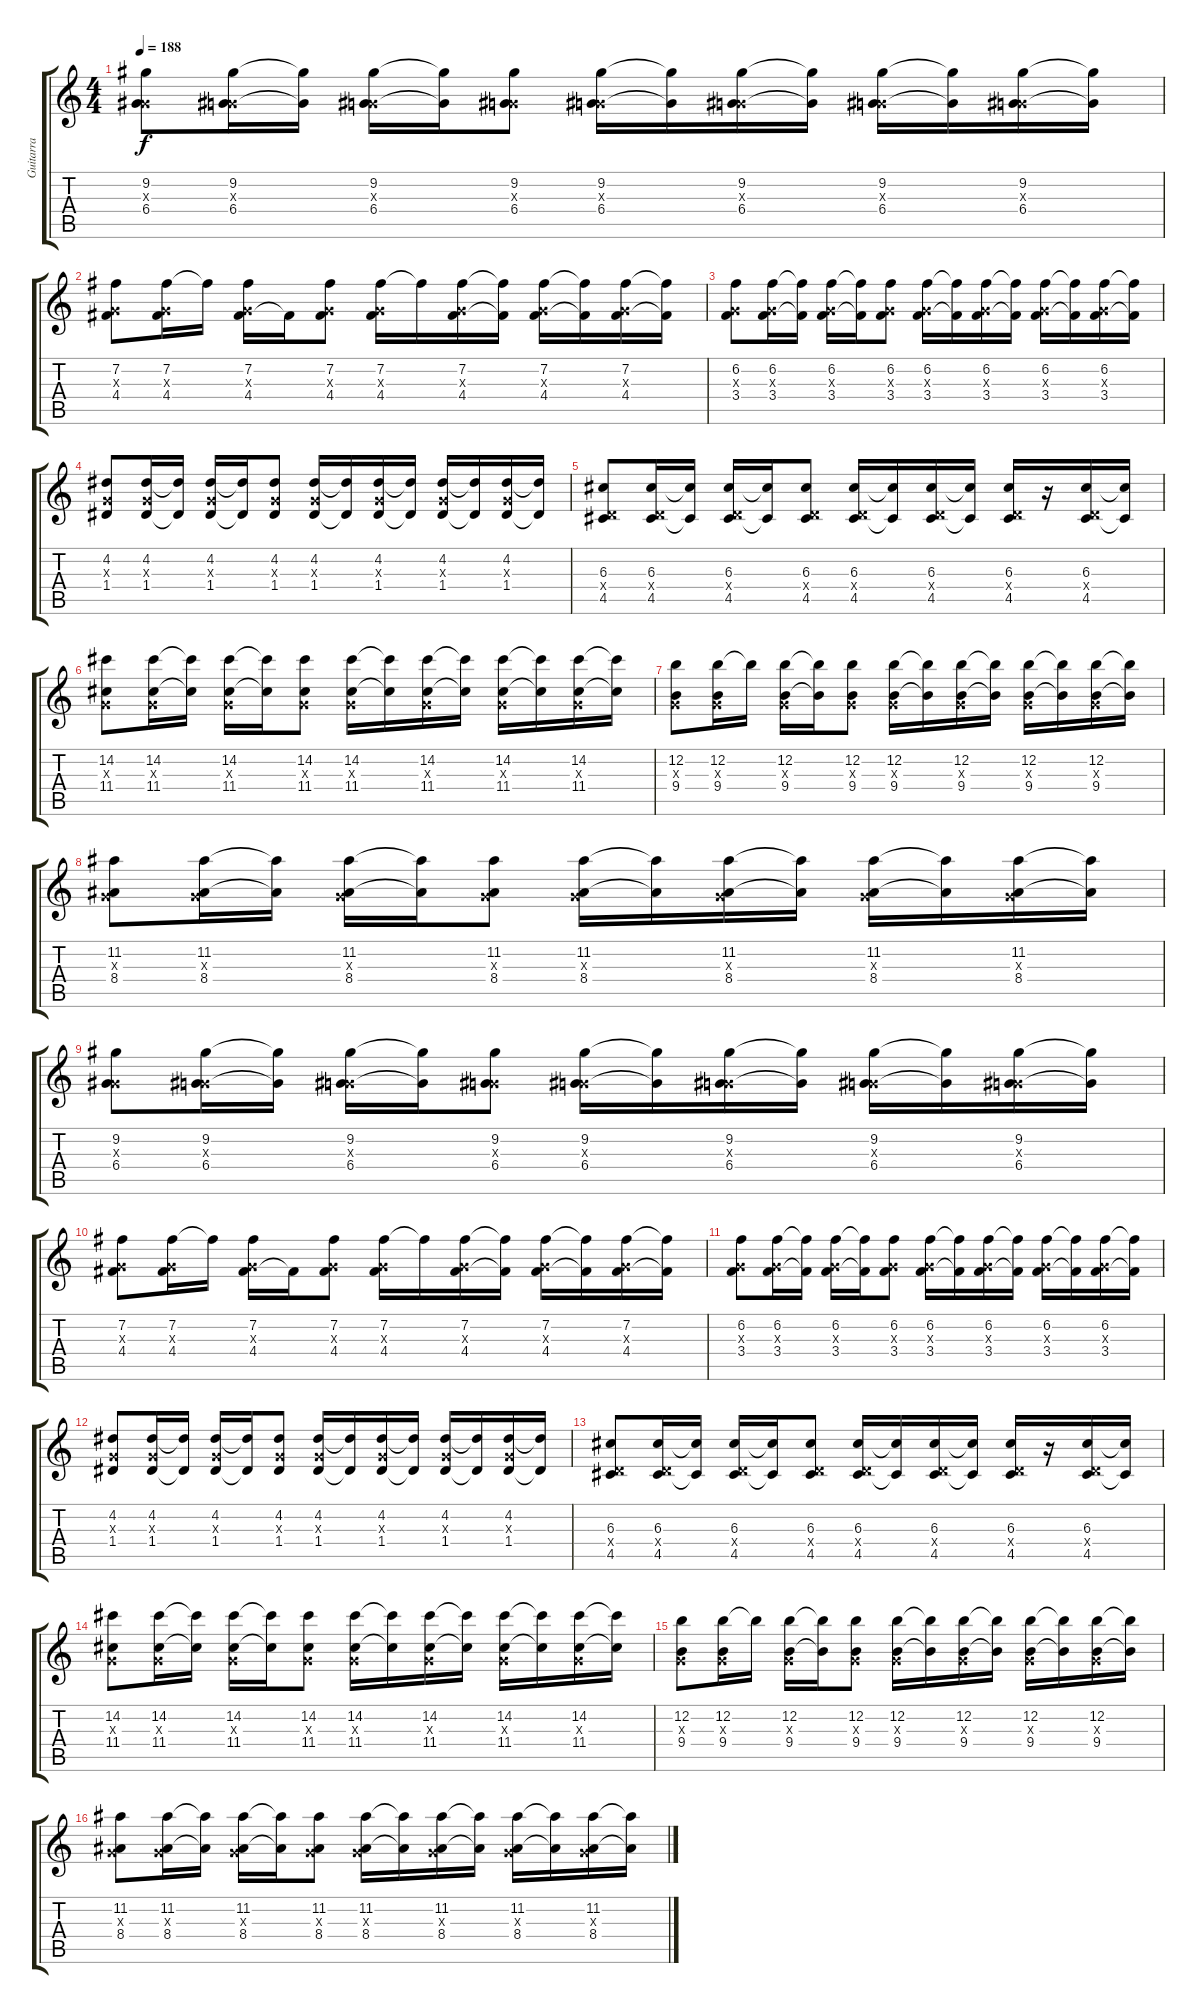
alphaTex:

\track ("Guitarra" "Guitarra") {instrument distortionguitar}
\staff {score tabs}
\tuning (E4 B3 G3 D3 A2 E2) {hide}
\ts (4 4)
\tempo 188
\clef g2
\ks c
(9.2 0.3{x} 6.4).8{dy f} (9.2 0.3{x} 6.4).16 (9.2{t} 6.4{t}).16 (9.2 0.3{x} 6.4).16 (9.2{t} 6.4{t}).16 (9.2 0.3{x} 6.4).8 (9.2 0.3{x} 6.4).16 (9.2{t} 6.4{t}).16 (9.2 0.3{x} 6.4).16 (9.2{t} 6.4{t}).16 (9.2 0.3{x} 6.4).16 (9.2{t} 6.4{t}).16 (9.2 0.3{x} 6.4).16 (9.2{t} 6.4{t}).16 |
(7.2 0.3{x} 4.4).8 (7.2 0.3{x} 4.4).16 7.2{t}.16 (7.2 0.3{x} 4.4).16 4.4{t}.16 (7.2 0.3{x} 4.4).8 (7.2 0.3{x} 4.4).16 7.2{t}.16 (7.2 0.3{x} 4.4).16 (7.2{t} 4.4{t}).16 (7.2 0.3{x} 4.4).16 (7.2{t} 4.4{t}).16 (7.2 0.3{x} 4.4).16 (7.2{t} 4.4{t}).16 |
(6.2 0.3{x} 3.4).8 (6.2 0.3{x} 3.4).16 (6.2{t} 3.4{t}).16 (6.2 0.3{x} 3.4).16 (6.2{t} 3.4{t}).16 (6.2 0.3{x} 3.4).8 (6.2 0.3{x} 3.4).16 (6.2{t} 3.4{t}).16 (6.2 0.3{x} 3.4).16 (6.2{t} 3.4{t}).16 (6.2 0.3{x} 3.4).16 (6.2{t} 3.4{t}).16 (6.2 0.3{x} 3.4).16 (6.2{t} 3.4{t}).16 |
(4.2 0.3{x} 1.4).8 (4.2 0.3{x} 1.4).16 (4.2{t} 1.4{t}).16 (4.2 0.3{x} 1.4).16 (4.2{t} 1.4{t}).16 (4.2 0.3{x} 1.4).8 (4.2 0.3{x} 1.4).16 (4.2{t} 1.4{t}).16 (4.2 0.3{x} 1.4).16 (4.2{t} 1.4{t}).16 (4.2 0.3{x} 1.4).16 (4.2{t} 1.4{t}).16 (4.2 0.3{x} 1.4).16 (4.2{t} 1.4{t}).16 |
(6.3 0.4{x} 4.5).8 (6.3 0.4{x} 4.5).16 (6.3{t} 4.5{t}).16 (6.3 0.4{x} 4.5).16 (6.3{t} 4.5{t}).16 (6.3 0.4{x} 4.5).8 (6.3 0.4{x} 4.5).16 (6.3{t} 4.5{t}).16 (6.3 0.4{x} 4.5).16 (6.3{t} 4.5{t}).16 (6.3 0.4{x} 4.5).16 r.16 (6.3 0.4{x} 4.5).16 (6.3{t} 4.5{t}).16 |
(14.2 0.3{x} 11.4).8 (14.2 0.3{x} 11.4).16 (14.2{t} 11.4{t}).16 (14.2 0.3{x} 11.4).16 (14.2{t} 11.4{t}).16 (14.2 0.3{x} 11.4).8 (14.2 0.3{x} 11.4).16 (14.2{t} 11.4{t}).16 (14.2 0.3{x} 11.4).16 (14.2{t} 11.4{t}).16 (14.2 0.3{x} 11.4).16 (14.2{t} 11.4{t}).16 (14.2 0.3{x} 11.4).16 (14.2{t} 11.4{t}).16 |
(12.2 0.3{x} 9.4).8 (12.2 0.3{x} 9.4).16 12.2{t}.16 (12.2 0.3{x} 9.4).16 (12.2{t} 9.4{t}).16 (12.2 0.3{x} 9.4).8 (12.2 0.3{x} 9.4).16 (12.2{t} 9.4{t}).16 (12.2 0.3{x} 9.4).16 (12.2{t} 9.4{t}).16 (12.2 0.3{x} 9.4).16 (12.2{t} 9.4{t}).16 (12.2 0.3{x} 9.4).16 (12.2{t} 9.4{t}).16 |
(11.2 0.3{x} 8.4).8 (11.2 0.3{x} 8.4).16 (11.2{t} 8.4{t}).16 (11.2 0.3{x} 8.4).16 (11.2{t} 8.4{t}).16 (11.2 0.3{x} 8.4).8 (11.2 0.3{x} 8.4).16 (11.2{t} 8.4{t}).16 (11.2 0.3{x} 8.4).16 (11.2{t} 8.4{t}).16 (11.2 0.3{x} 8.4).16 (11.2{t} 8.4{t}).16 (11.2 0.3{x} 8.4).16 (11.2{t} 8.4{t}).16 |
(9.2 0.3{x} 6.4).8 (9.2 0.3{x} 6.4).16 (9.2{t} 6.4{t}).16 (9.2 0.3{x} 6.4).16 (9.2{t} 6.4{t}).16 (9.2 0.3{x} 6.4).8 (9.2 0.3{x} 6.4).16 (9.2{t} 6.4{t}).16 (9.2 0.3{x} 6.4).16 (9.2{t} 6.4{t}).16 (9.2 0.3{x} 6.4).16 (9.2{t} 6.4{t}).16 (9.2 0.3{x} 6.4).16 (9.2{t} 6.4{t}).16 |
(7.2 0.3{x} 4.4).8 (7.2 0.3{x} 4.4).16 7.2{t}.16 (7.2 0.3{x} 4.4).16 4.4{t}.16 (7.2 0.3{x} 4.4).8 (7.2 0.3{x} 4.4).16 7.2{t}.16 (7.2 0.3{x} 4.4).16 (7.2{t} 4.4{t}).16 (7.2 0.3{x} 4.4).16 (7.2{t} 4.4{t}).16 (7.2 0.3{x} 4.4).16 (7.2{t} 4.4{t}).16 |
(6.2 0.3{x} 3.4).8 (6.2 0.3{x} 3.4).16 (6.2{t} 3.4{t}).16 (6.2 0.3{x} 3.4).16 (6.2{t} 3.4{t}).16 (6.2 0.3{x} 3.4).8 (6.2 0.3{x} 3.4).16 (6.2{t} 3.4{t}).16 (6.2 0.3{x} 3.4).16 (6.2{t} 3.4{t}).16 (6.2 0.3{x} 3.4).16 (6.2{t} 3.4{t}).16 (6.2 0.3{x} 3.4).16 (6.2{t} 3.4{t}).16 |
(4.2 0.3{x} 1.4).8 (4.2 0.3{x} 1.4).16 (4.2{t} 1.4{t}).16 (4.2 0.3{x} 1.4).16 (4.2{t} 1.4{t}).16 (4.2 0.3{x} 1.4).8 (4.2 0.3{x} 1.4).16 (4.2{t} 1.4{t}).16 (4.2 0.3{x} 1.4).16 (4.2{t} 1.4{t}).16 (4.2 0.3{x} 1.4).16 (4.2{t} 1.4{t}).16 (4.2 0.3{x} 1.4).16 (4.2{t} 1.4{t}).16 |
(6.3 0.4{x} 4.5).8 (6.3 0.4{x} 4.5).16 (6.3{t} 4.5{t}).16 (6.3 0.4{x} 4.5).16 (6.3{t} 4.5{t}).16 (6.3 0.4{x} 4.5).8 (6.3 0.4{x} 4.5).16 (6.3{t} 4.5{t}).16 (6.3 0.4{x} 4.5).16 (6.3{t} 4.5{t}).16 (6.3 0.4{x} 4.5).16 r.16 (6.3 0.4{x} 4.5).16 (6.3{t} 4.5{t}).16 |
(14.2 0.3{x} 11.4).8 (14.2 0.3{x} 11.4).16 (14.2{t} 11.4{t}).16 (14.2 0.3{x} 11.4).16 (14.2{t} 11.4{t}).16 (14.2 0.3{x} 11.4).8 (14.2 0.3{x} 11.4).16 (14.2{t} 11.4{t}).16 (14.2 0.3{x} 11.4).16 (14.2{t} 11.4{t}).16 (14.2 0.3{x} 11.4).16 (14.2{t} 11.4{t}).16 (14.2 0.3{x} 11.4).16 (14.2{t} 11.4{t}).16 |
(12.2 0.3{x} 9.4).8 (12.2 0.3{x} 9.4).16 12.2{t}.16 (12.2 0.3{x} 9.4).16 (12.2{t} 9.4{t}).16 (12.2 0.3{x} 9.4).8 (12.2 0.3{x} 9.4).16 (12.2{t} 9.4{t}).16 (12.2 0.3{x} 9.4).16 (12.2{t} 9.4{t}).16 (12.2 0.3{x} 9.4).16 (12.2{t} 9.4{t}).16 (12.2 0.3{x} 9.4).16 (12.2{t} 9.4{t}).16 |
(11.2 0.3{x} 8.4).8 (11.2 0.3{x} 8.4).16 (11.2{t} 8.4{t}).16 (11.2 0.3{x} 8.4).16 (11.2{t} 8.4{t}).16 (11.2 0.3{x} 8.4).8 (11.2 0.3{x} 8.4).16 (11.2{t} 8.4{t}).16 (11.2 0.3{x} 8.4).16 (11.2{t} 8.4{t}).16 (11.2 0.3{x} 8.4).16 (11.2{t} 8.4{t}).16 (11.2 0.3{x} 8.4).16 (11.2{t} 8.4{t}).16
